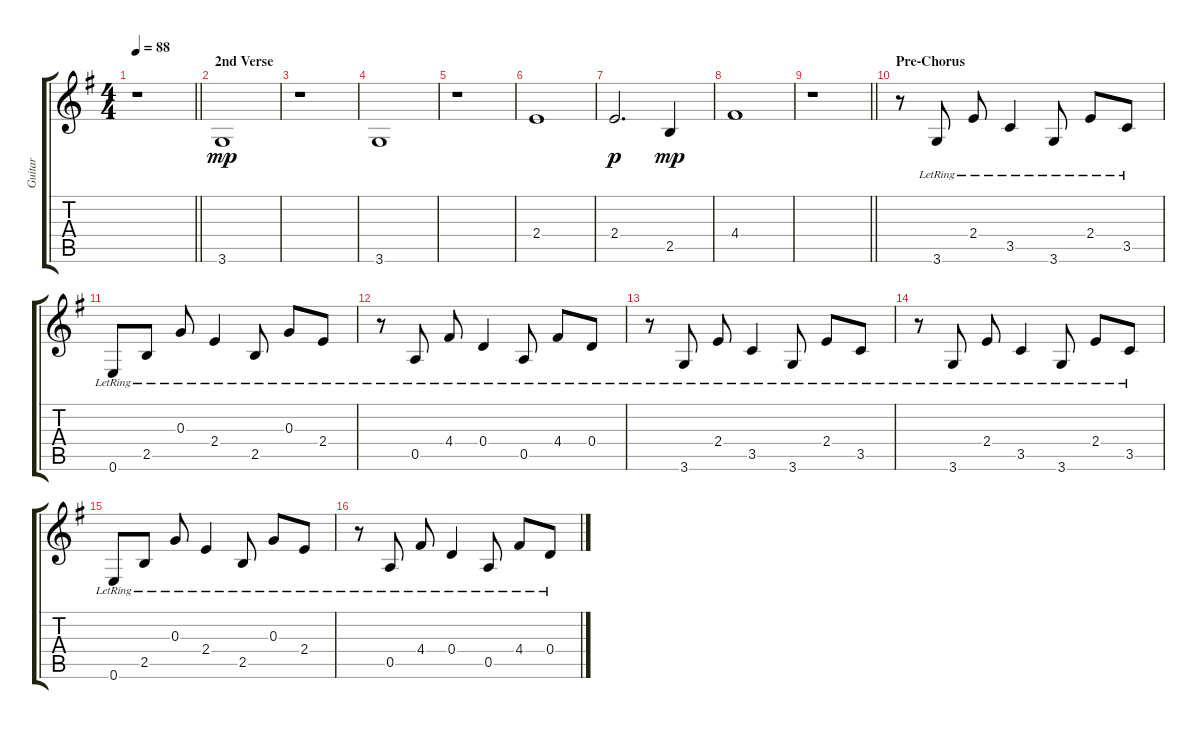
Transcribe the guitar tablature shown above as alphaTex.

\track ("Guitar" "Guitar") {instrument electricguitarclean}
\staff {score tabs}
\tuning (E4 B3 G3 D3 A2 E2) {hide}
\ts (4 4)
\tempo 88
\clef g2
\barLineRight lightlight
\ks eminor
r.1{dy mp} |
\section ("" "2nd Verse")
3.6.1 |
r.1 |
3.6.1 |
r.1 |
2.4.1 |
2.4.2{d dy p} 2.5.4{dy mp} |
4.4.1 |
\barLineRight lightlight
r.1 |
\section ("" "Pre-Chorus")
r.8 3.6{lr}.8 2.4{lr}.8 3.5{lr}.4 3.6{lr}.8 2.4{lr}.8 3.5{lr}.8 |
0.6{lr}.8 2.5{lr}.8 0.3{lr}.8 2.4{lr}.4 2.5{lr}.8 0.3{lr}.8 2.4{lr}.8 |
r.8 0.5{lr}.8 4.4{lr}.8 0.4{lr}.4 0.5{lr}.8 4.4{lr}.8 0.4{lr}.8 |
r.8 3.6{lr}.8 2.4{lr}.8 3.5{lr}.4 3.6{lr}.8 2.4{lr}.8 3.5{lr}.8 |
r.8 3.6{lr}.8 2.4{lr}.8 3.5{lr}.4 3.6{lr}.8 2.4{lr}.8 3.5{lr}.8 |
0.6{lr}.8 2.5{lr}.8 0.3{lr}.8 2.4{lr}.4 2.5{lr}.8 0.3{lr}.8 2.4{lr}.8 |
r.8 0.5{lr}.8 4.4{lr}.8 0.4{lr}.4 0.5{lr}.8 4.4{lr}.8 0.4{lr}.8
